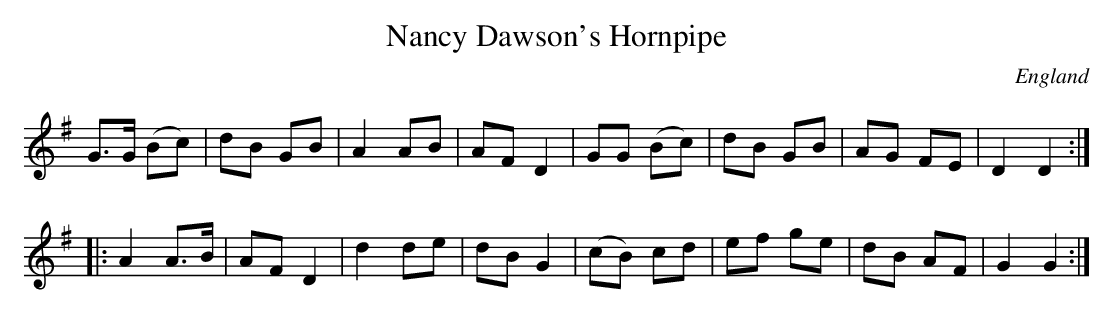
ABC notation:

X:1
T:Nancy Dawson's Hornpipe
L:1/8
M:none
O:England
K:G
G>G (Bc) | dB GB | A2 AB | AF D2 | \
GG (Bc)  | dB GB | AG FE | D2 D2 ::
A2 A>B  | AF D2 | d2 de | dB G2 | \
(cB) cd | ef ge | dB AF | G2 G2 :|
